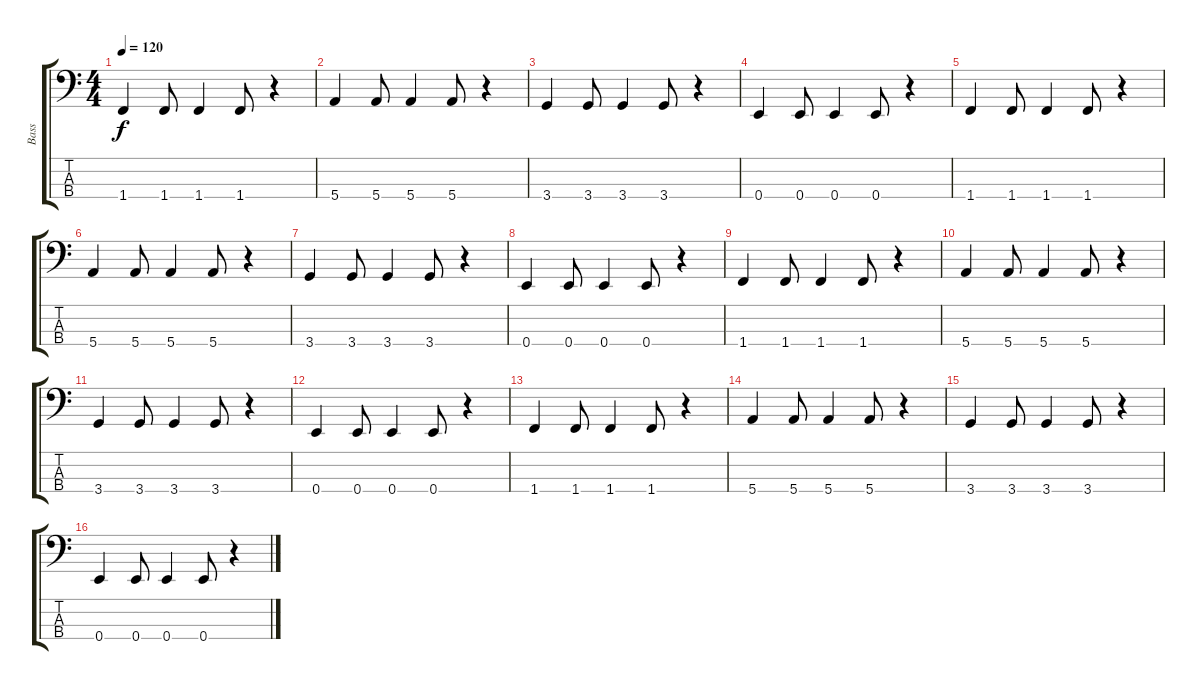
\track ("Bass" "Bass") {instrument electricbassfinger}
\staff {score tabs}
\tuning (G2 D2 A1 E1) {hide}
\ts (4 4)
\tempo 120
\clef f4
\ks c
1.4.4{dy f} 1.4.8 1.4.4 1.4.8 r.4 |
5.4.4 5.4.8 5.4.4 5.4.8 r.4 |
3.4.4 3.4.8 3.4.4 3.4.8 r.4 |
0.4.4 0.4.8 0.4.4 0.4.8 r.4 |
1.4.4 1.4.8 1.4.4 1.4.8 r.4 |
5.4.4 5.4.8 5.4.4 5.4.8 r.4 |
3.4.4 3.4.8 3.4.4 3.4.8 r.4 |
0.4.4 0.4.8 0.4.4 0.4.8 r.4 |
1.4.4 1.4.8 1.4.4 1.4.8 r.4 |
5.4.4 5.4.8 5.4.4 5.4.8 r.4 |
3.4.4 3.4.8 3.4.4 3.4.8 r.4 |
0.4.4 0.4.8 0.4.4 0.4.8 r.4 |
1.4.4 1.4.8 1.4.4 1.4.8 r.4 |
5.4.4 5.4.8 5.4.4 5.4.8 r.4 |
3.4.4 3.4.8 3.4.4 3.4.8 r.4 |
0.4.4 0.4.8 0.4.4 0.4.8 r.4
